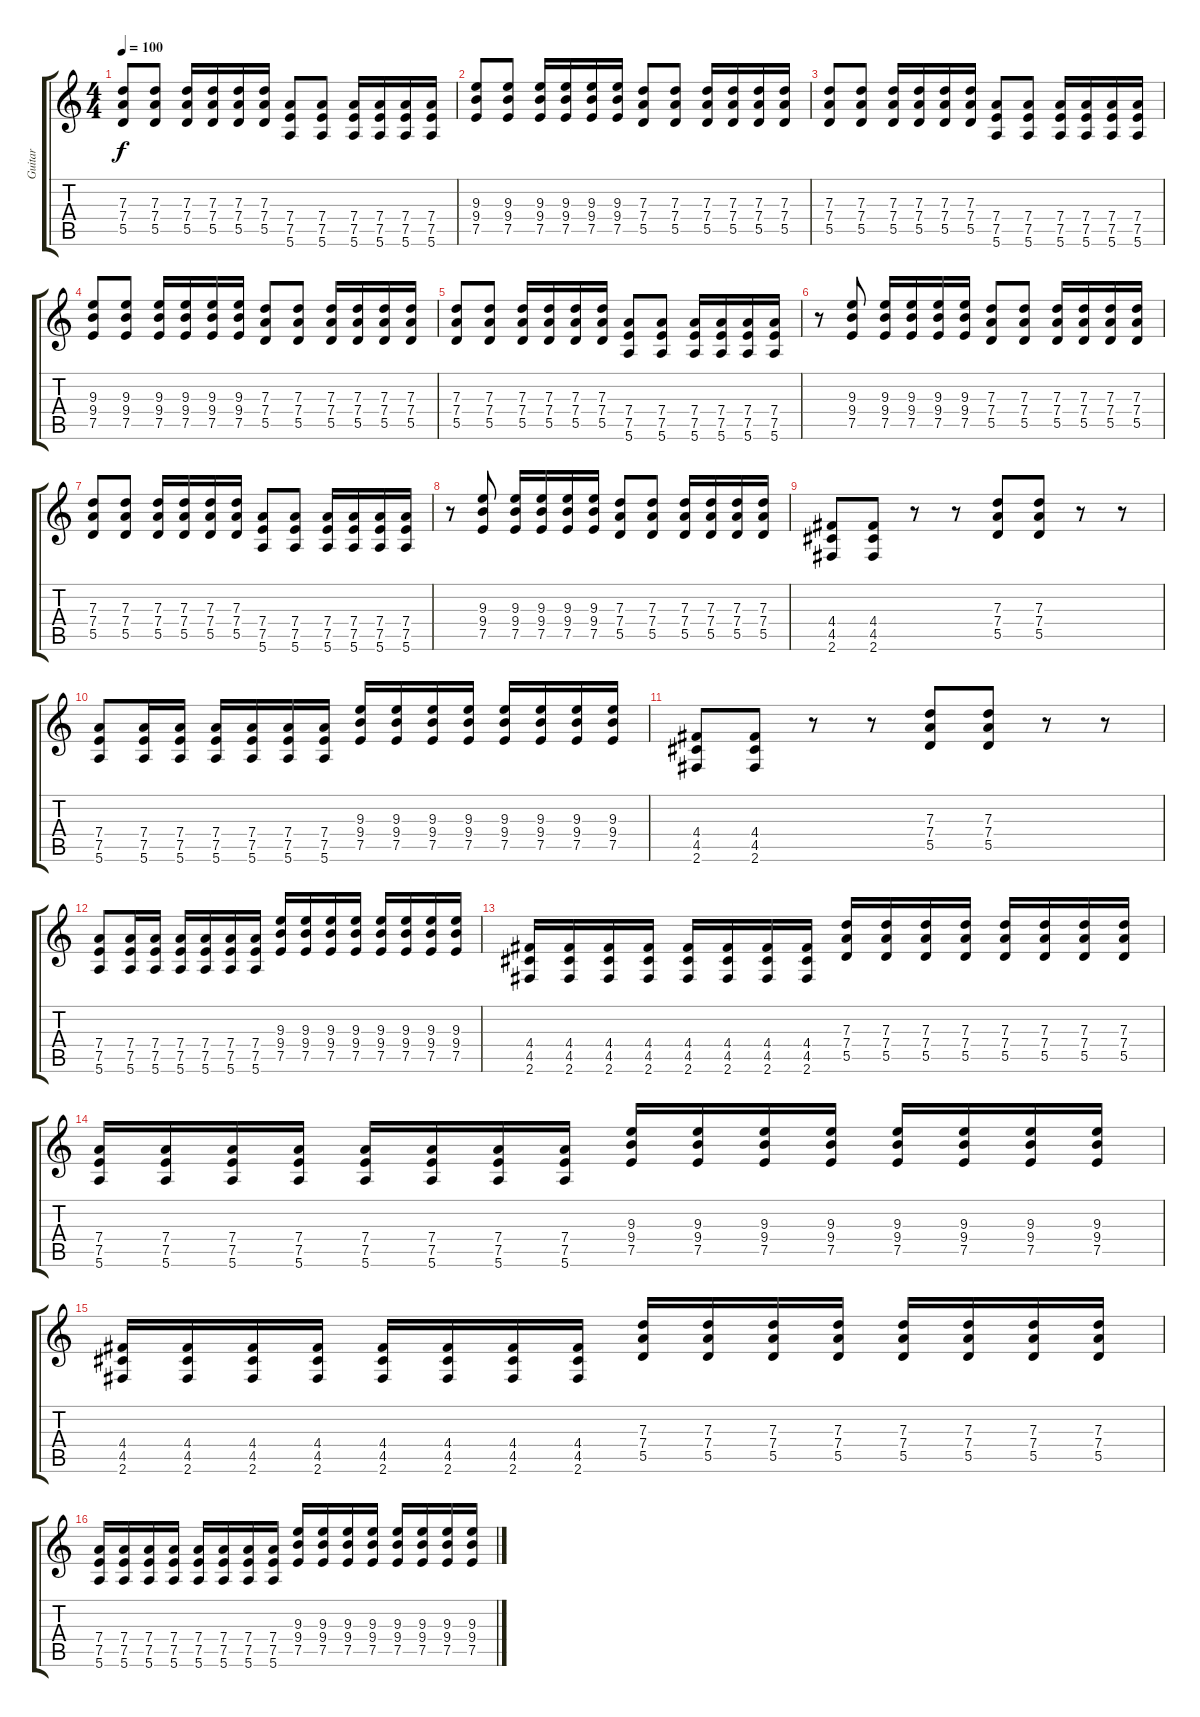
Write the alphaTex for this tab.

\track ("Guitar" "Guitar") {instrument distortionguitar}
\staff {score tabs}
\tuning (E4 B3 G3 D3 A2 E2) {hide}
\ts (4 4)
\tempo 100
\clef g2
\ks c
(7.3 7.4 5.5).8{dy f} (7.3 7.4 5.5).8 (7.3 7.4 5.5).16 (7.3 7.4 5.5).16 (7.3 7.4 5.5).16 (7.3 7.4 5.5).16 (7.4 7.5 5.6).8 (7.4 7.5 5.6).8 (7.4 7.5 5.6).16 (7.4 7.5 5.6).16 (7.4 7.5 5.6).16 (7.4 7.5 5.6).16 |
(9.3 9.4 7.5).8 (9.3 9.4 7.5).8 (9.3 9.4 7.5).16 (9.3 9.4 7.5).16 (9.3 9.4 7.5).16 (9.3 9.4 7.5).16 (7.3 7.4 5.5).8 (7.3 7.4 5.5).8 (7.3 7.4 5.5).16 (7.3 7.4 5.5).16 (7.3 7.4 5.5).16 (7.3 7.4 5.5).16 |
(7.3 7.4 5.5).8 (7.3 7.4 5.5).8 (7.3 7.4 5.5).16 (7.3 7.4 5.5).16 (7.3 7.4 5.5).16 (7.3 7.4 5.5).16 (7.4 7.5 5.6).8 (7.4 7.5 5.6).8 (7.4 7.5 5.6).16 (7.4 7.5 5.6).16 (7.4 7.5 5.6).16 (7.4 7.5 5.6).16 |
(9.3 9.4 7.5).8 (9.3 9.4 7.5).8 (9.3 9.4 7.5).16 (9.3 9.4 7.5).16 (9.3 9.4 7.5).16 (9.3 9.4 7.5).16 (7.3 7.4 5.5).8 (7.3 7.4 5.5).8 (7.3 7.4 5.5).16 (7.3 7.4 5.5).16 (7.3 7.4 5.5).16 (7.3 7.4 5.5).16 |
(7.3 7.4 5.5).8 (7.3 7.4 5.5).8 (7.3 7.4 5.5).16 (7.3 7.4 5.5).16 (7.3 7.4 5.5).16 (7.3 7.4 5.5).16 (7.4 7.5 5.6).8 (7.4 7.5 5.6).8 (7.4 7.5 5.6).16 (7.4 7.5 5.6).16 (7.4 7.5 5.6).16 (7.4 7.5 5.6).16 |
r.8 (9.3 9.4 7.5).8 (9.3 9.4 7.5).16 (9.3 9.4 7.5).16 (9.3 9.4 7.5).16 (9.3 9.4 7.5).16 (7.3 7.4 5.5).8 (7.3 7.4 5.5).8 (7.3 7.4 5.5).16 (7.3 7.4 5.5).16 (7.3 7.4 5.5).16 (7.3 7.4 5.5).16 |
(7.3 7.4 5.5).8 (7.3 7.4 5.5).8 (7.3 7.4 5.5).16 (7.3 7.4 5.5).16 (7.3 7.4 5.5).16 (7.3 7.4 5.5).16 (7.4 7.5 5.6).8 (7.4 7.5 5.6).8 (7.4 7.5 5.6).16 (7.4 7.5 5.6).16 (7.4 7.5 5.6).16 (7.4 7.5 5.6).16 |
r.8 (9.3 9.4 7.5).8 (9.3 9.4 7.5).16 (9.3 9.4 7.5).16 (9.3 9.4 7.5).16 (9.3 9.4 7.5).16 (7.3 7.4 5.5).8 (7.3 7.4 5.5).8 (7.3 7.4 5.5).16 (7.3 7.4 5.5).16 (7.3 7.4 5.5).16 (7.3 7.4 5.5).16 |
(4.4 4.5 2.6).8 (4.4 4.5 2.6).8 r.8 r.8 (7.3 7.4 5.5).8 (7.3 7.4 5.5).8 r.8 r.8 |
(7.4 7.5 5.6).8 (7.4 7.5 5.6).16 (7.4 7.5 5.6).16 (7.4 7.5 5.6).16 (7.4 7.5 5.6).16 (7.4 7.5 5.6).16 (7.4 7.5 5.6).16 (9.3 9.4 7.5).16 (9.3 9.4 7.5).16 (9.3 9.4 7.5).16 (9.3 9.4 7.5).16 (9.3 9.4 7.5).16 (9.3 9.4 7.5).16 (9.3 9.4 7.5).16 (9.3 9.4 7.5).16 |
(4.4 4.5 2.6).8 (4.4 4.5 2.6).8 r.8 r.8 (7.3 7.4 5.5).8 (7.3 7.4 5.5).8 r.8 r.8 |
(7.4 7.5 5.6).8 (7.4 7.5 5.6).16 (7.4 7.5 5.6).16 (7.4 7.5 5.6).16 (7.4 7.5 5.6).16 (7.4 7.5 5.6).16 (7.4 7.5 5.6).16 (9.3 9.4 7.5).16 (9.3 9.4 7.5).16 (9.3 9.4 7.5).16 (9.3 9.4 7.5).16 (9.3 9.4 7.5).16 (9.3 9.4 7.5).16 (9.3 9.4 7.5).16 (9.3 9.4 7.5).16 |
(4.4 4.5 2.6).16 (4.4 4.5 2.6).16 (4.4 4.5 2.6).16 (4.4 4.5 2.6).16 (4.4 4.5 2.6).16 (4.4 4.5 2.6).16 (4.4 4.5 2.6).16 (4.4 4.5 2.6).16 (7.3 7.4 5.5).16 (7.3 7.4 5.5).16 (7.3 7.4 5.5).16 (7.3 7.4 5.5).16 (7.3 7.4 5.5).16 (7.3 7.4 5.5).16 (7.3 7.4 5.5).16 (7.3 7.4 5.5).16 |
(7.4 7.5 5.6).16 (7.4 7.5 5.6).16 (7.4 7.5 5.6).16 (7.4 7.5 5.6).16 (7.4 7.5 5.6).16 (7.4 7.5 5.6).16 (7.4 7.5 5.6).16 (7.4 7.5 5.6).16 (9.3 9.4 7.5).16 (9.3 9.4 7.5).16 (9.3 9.4 7.5).16 (9.3 9.4 7.5).16 (9.3 9.4 7.5).16 (9.3 9.4 7.5).16 (9.3 9.4 7.5).16 (9.3 9.4 7.5).16 |
(4.4 4.5 2.6).16 (4.4 4.5 2.6).16 (4.4 4.5 2.6).16 (4.4 4.5 2.6).16 (4.4 4.5 2.6).16 (4.4 4.5 2.6).16 (4.4 4.5 2.6).16 (4.4 4.5 2.6).16 (7.3 7.4 5.5).16 (7.3 7.4 5.5).16 (7.3 7.4 5.5).16 (7.3 7.4 5.5).16 (7.3 7.4 5.5).16 (7.3 7.4 5.5).16 (7.3 7.4 5.5).16 (7.3 7.4 5.5).16 |
(7.4 7.5 5.6).16 (7.4 7.5 5.6).16 (7.4 7.5 5.6).16 (7.4 7.5 5.6).16 (7.4 7.5 5.6).16 (7.4 7.5 5.6).16 (7.4 7.5 5.6).16 (7.4 7.5 5.6).16 (9.3 9.4 7.5).16 (9.3 9.4 7.5).16 (9.3 9.4 7.5).16 (9.3 9.4 7.5).16 (9.3 9.4 7.5).16 (9.3 9.4 7.5).16 (9.3 9.4 7.5).16 (9.3 9.4 7.5).16
